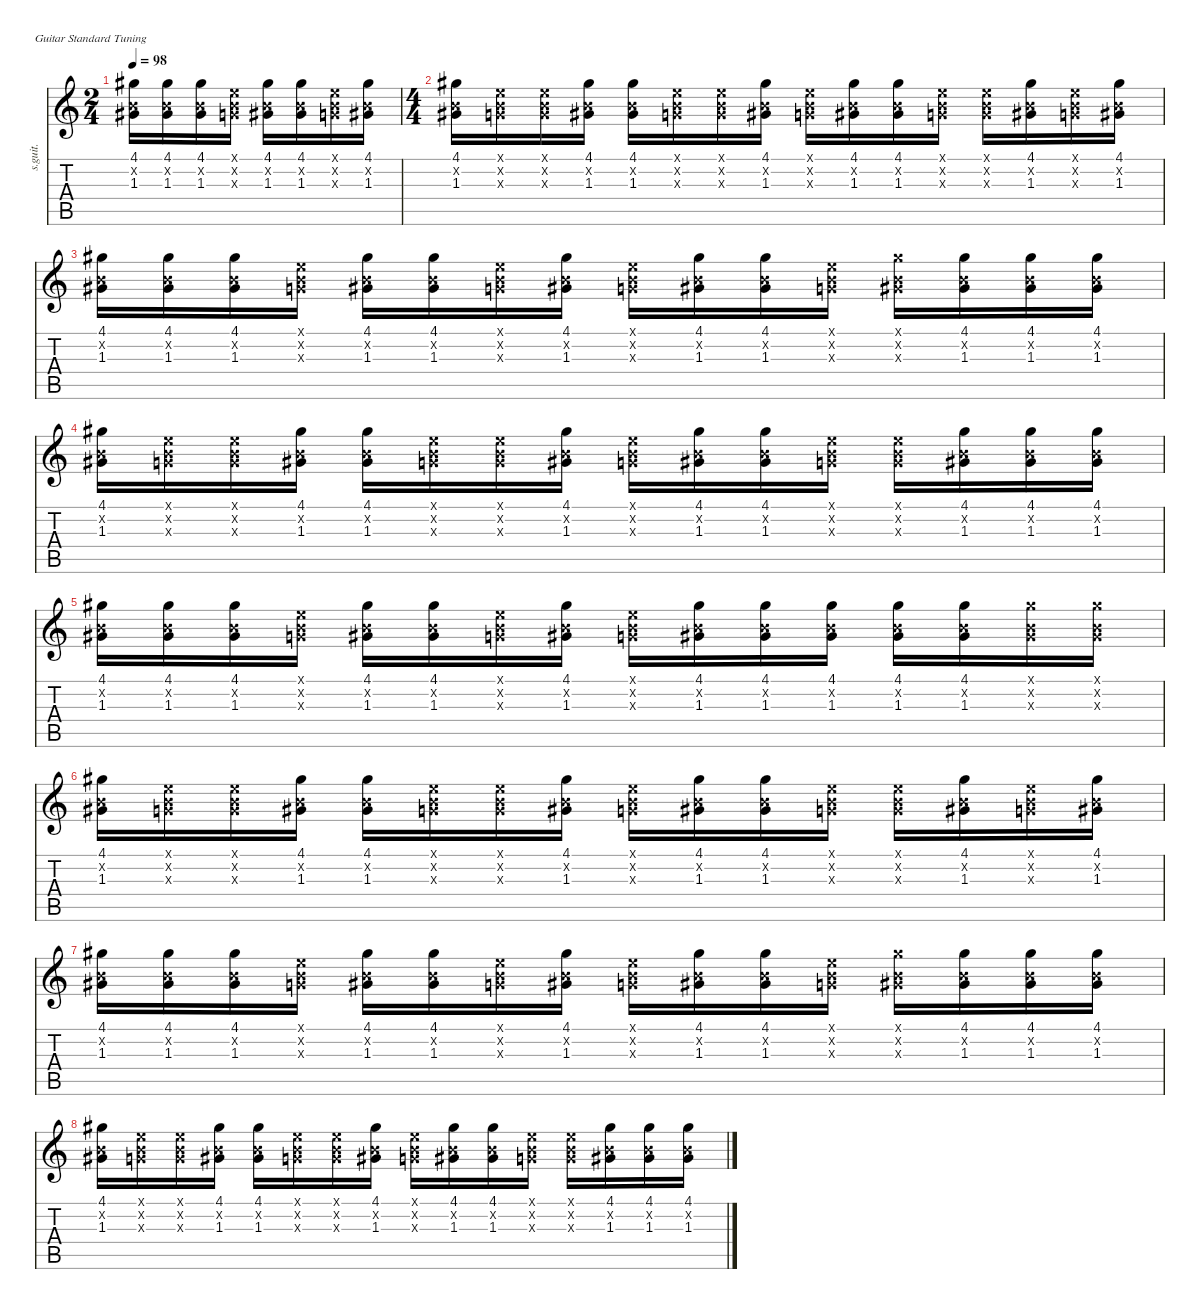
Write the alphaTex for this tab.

\defaultSystemsLayout 4
\hideDynamics
\bracketExtendMode nobrackets
\track ("Rythm Guitar" "s.guit.") {instrument electricguitarmuted}
\staff {score tabs}
\tuning (E4 B3 G3 D3 A2 E2)
\ts (2 4)
\beaming (8 2 2 2 2)
\tempo 98
\clef g2
\ks c
(4.1{acc #} 0.2{x} 1.3{acc #}).16{dy ff} (4.1{acc #} 0.2{x} 1.3{acc #}).16 (4.1{acc #} 0.2{x} 1.3{acc #}).16 (0.1{x} 0.2{x} 0.3{x}).16 (4.1{acc #} 0.2{x} 1.3{acc #}).16 (4.1{acc #} 0.2{x} 1.3{acc #}).16 (0.1{x} 0.2{x} 0.3{x}).16 (4.1{acc #} 0.2{x} 1.3{acc #}).16 |
\ts (4 4)
\beaming (8 2 2 2 2)
(4.1{acc #} 0.2{x} 1.3{acc #}).16 (0.1{x} 0.2{x} 0.3{x}).16 (0.1{x} 0.2{x} 0.3{x}).16 (4.1{acc #} 0.2{x} 1.3{acc #}).16 (4.1{acc #} 0.2{x} 1.3{acc #}).16 (0.1{x} 0.2{x} 0.3{x}).16 (0.1{x} 0.2{x} 0.3{x}).16 (4.1{acc #} 0.2{x} 1.3{acc #}).16 (0.1{x} 0.2{x} 0.3{x}).16 (4.1{acc #} 0.2{x} 1.3{acc #}).16 (4.1{acc #} 0.2{x} 1.3{acc #}).16 (0.1{x} 0.2{x} 0.3{x}).16 (0.1{x} 0.2{x} 0.3{x}).16 (4.1{acc #} 0.2{x} 1.3{acc #}).16 (0.1{x} 0.2{x} 0.3{x}).16 (4.1{acc #} 0.2{x} 1.3{acc #}).16 |
(4.1{acc #} 0.2{x} 1.3{acc #}).16 (4.1{acc #} 0.2{x} 1.3{acc #}).16 (4.1{acc #} 0.2{x} 1.3{acc #}).16 (0.1{x} 0.2{x} 0.3{x}).16 (4.1{acc #} 0.2{x} 1.3{acc #}).16 (4.1{acc #} 0.2{x} 1.3{acc #}).16 (0.1{x} 0.2{x} 0.3{x}).16 (4.1{acc #} 0.2{x} 1.3{acc #}).16 (0.1{x} 0.2{x} 0.3{x}).16 (4.1{acc #} 0.2{x} 1.3{acc #}).16 (4.1{acc #} 0.2{x} 1.3{acc #}).16 (0.1{x} 0.2{x} 0.3{x}).16 (4.1{x acc #} 0.2{x} 1.3{x acc #}).16 (4.1{acc #} 0.2{x} 1.3{acc #}).16 (4.1{acc #} 0.2{x} 1.3{acc #}).16 (4.1{acc #} 0.2{x} 1.3{acc #}).16 |
(4.1{acc #} 0.2{x} 1.3{acc #}).16 (0.1{x} 0.2{x} 0.3{x}).16 (0.1{x} 0.2{x} 0.3{x}).16 (4.1{acc #} 0.2{x} 1.3{acc #}).16 (4.1{acc #} 0.2{x} 1.3{acc #}).16 (0.1{x} 0.2{x} 0.3{x}).16 (0.1{x} 0.2{x} 0.3{x}).16 (4.1{acc #} 0.2{x} 1.3{acc #}).16 (0.1{x} 0.2{x} 0.3{x}).16 (4.1{acc #} 0.2{x} 1.3{acc #}).16 (4.1{acc #} 0.2{x} 1.3{acc #}).16 (0.1{x} 0.2{x} 0.3{x}).16 (0.1{x} 0.2{x} 0.3{x}).16 (4.1{acc #} 0.2{x} 1.3{acc #}).16 (4.1{acc #} 0.2{x} 1.3{acc #}).16 (4.1{acc #} 0.2{x} 1.3{acc #}).16 |
(4.1{acc #} 0.2{x} 1.3{acc #}).16 (4.1{acc #} 0.2{x} 1.3{acc #}).16 (4.1{acc #} 0.2{x} 1.3{acc #}).16 (0.1{x} 0.2{x} 0.3{x}).16 (4.1{acc #} 0.2{x} 1.3{acc #}).16 (4.1{acc #} 0.2{x} 1.3{acc #}).16 (0.1{x} 0.2{x} 0.3{x}).16 (4.1{acc #} 0.2{x} 1.3{acc #}).16 (0.1{x} 0.2{x} 0.3{x}).16 (4.1{acc #} 0.2{x} 1.3{acc #}).16 (4.1{acc #} 0.2{x} 1.3{acc #}).16 (4.1{acc #} 0.2{x} 1.3{acc #}).16 (4.1{acc #} 0.2{x} 1.3{acc #}).16 (4.1{acc #} 0.2{x} 1.3{acc #}).16 (4.1{x acc #} 0.2{x} 1.3{x acc #}).16 (4.1{x acc #} 0.2{x} 1.3{x acc #}).16 |
(4.1{acc #} 0.2{x} 1.3{acc #}).16 (0.1{x} 0.2{x} 0.3{x}).16 (0.1{x} 0.2{x} 0.3{x}).16 (4.1{acc #} 0.2{x} 1.3{acc #}).16 (4.1{acc #} 0.2{x} 1.3{acc #}).16 (0.1{x} 0.2{x} 0.3{x}).16 (0.1{x} 0.2{x} 0.3{x}).16 (4.1{acc #} 0.2{x} 1.3{acc #}).16 (0.1{x} 0.2{x} 0.3{x}).16 (4.1{acc #} 0.2{x} 1.3{acc #}).16 (4.1{acc #} 0.2{x} 1.3{acc #}).16 (0.1{x} 0.2{x} 0.3{x}).16 (0.1{x} 0.2{x} 0.3{x}).16 (4.1{acc #} 0.2{x} 1.3{acc #}).16 (0.1{x} 0.2{x} 0.3{x}).16 (4.1{acc #} 0.2{x} 1.3{acc #}).16 |
(4.1{acc #} 0.2{x} 1.3{acc #}).16 (4.1{acc #} 0.2{x} 1.3{acc #}).16 (4.1{acc #} 0.2{x} 1.3{acc #}).16 (0.1{x} 0.2{x} 0.3{x}).16 (4.1{acc #} 0.2{x} 1.3{acc #}).16 (4.1{acc #} 0.2{x} 1.3{acc #}).16 (0.1{x} 0.2{x} 0.3{x}).16 (4.1{acc #} 0.2{x} 1.3{acc #}).16 (0.1{x} 0.2{x} 0.3{x}).16 (4.1{acc #} 0.2{x} 1.3{acc #}).16 (4.1{acc #} 0.2{x} 1.3{acc #}).16 (0.1{x} 0.2{x} 0.3{x}).16 (4.1{x acc #} 0.2{x} 1.3{x acc #}).16 (4.1{acc #} 0.2{x} 1.3{acc #}).16 (4.1{acc #} 0.2{x} 1.3{acc #}).16 (4.1{acc #} 0.2{x} 1.3{acc #}).16 |
(4.1{acc #} 0.2{x} 1.3{acc #}).16 (0.1{x} 0.2{x} 0.3{x}).16 (0.1{x} 0.2{x} 0.3{x}).16 (4.1{acc #} 0.2{x} 1.3{acc #}).16 (4.1{acc #} 0.2{x} 1.3{acc #}).16 (0.1{x} 0.2{x} 0.3{x}).16 (0.1{x} 0.2{x} 0.3{x}).16 (4.1{acc #} 0.2{x} 1.3{acc #}).16 (0.1{x} 0.2{x} 0.3{x}).16 (4.1{acc #} 0.2{x} 1.3{acc #}).16 (4.1{acc #} 0.2{x} 1.3{acc #}).16 (0.1{x} 0.2{x} 0.3{x}).16 (0.1{x} 0.2{x} 0.3{x}).16 (4.1{acc #} 0.2{x} 1.3{acc #}).16 (4.1{acc #} 0.2{x} 1.3{acc #}).16 (4.1{acc #} 0.2{x} 1.3{acc #}).16
